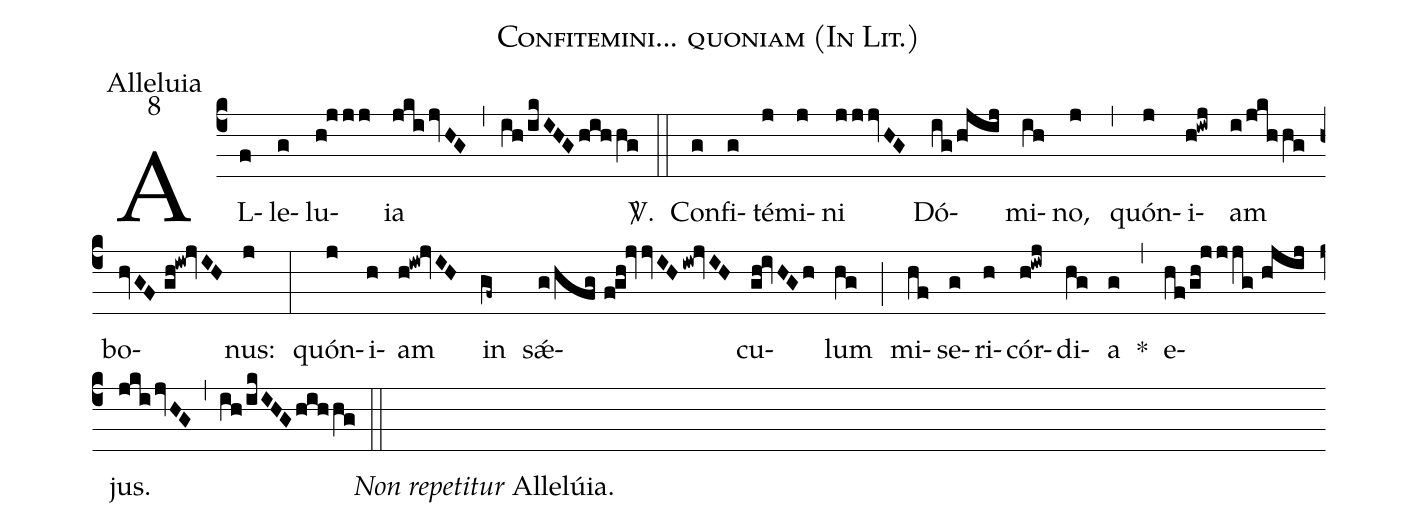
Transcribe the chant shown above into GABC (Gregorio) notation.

name:Confitemini... quoniam (In Lit.);
office-part:Alleluia;
mode:8;
%%
(c4) AL(f)le(g)lu(h!jjj)ia(jki/jvHG) (,) (ih/ikIHG/hihhg) <sp>V/</sp>.(::) Con(g)fi(g)té(j)mi(j)ni(jjjvHG) Dó(ig/hjij)mi(ih)no,(j) (,) quón(j)i(h!iwj)am(i/jkhhg) bo(hvGF//gh!iw!jvIH)nus:(j) (:) quón(j)i(h)am(h!iw!jvIH) in(gf~) sǽ(g/hfg//f!gh!jvvIHiw!jvIH)cu(gh!ivHGh)lum(hg) (;) mi(hf)se(g)ri(h)cór(h!iwj)di(hg)a(g) *(,) e(hf/gh!jjjg//hjij)jus.(jki/jvHG) (,) (ih/ikIHG/hihhg) (::) () <i>Non repetitur</i> Allelúia.()
